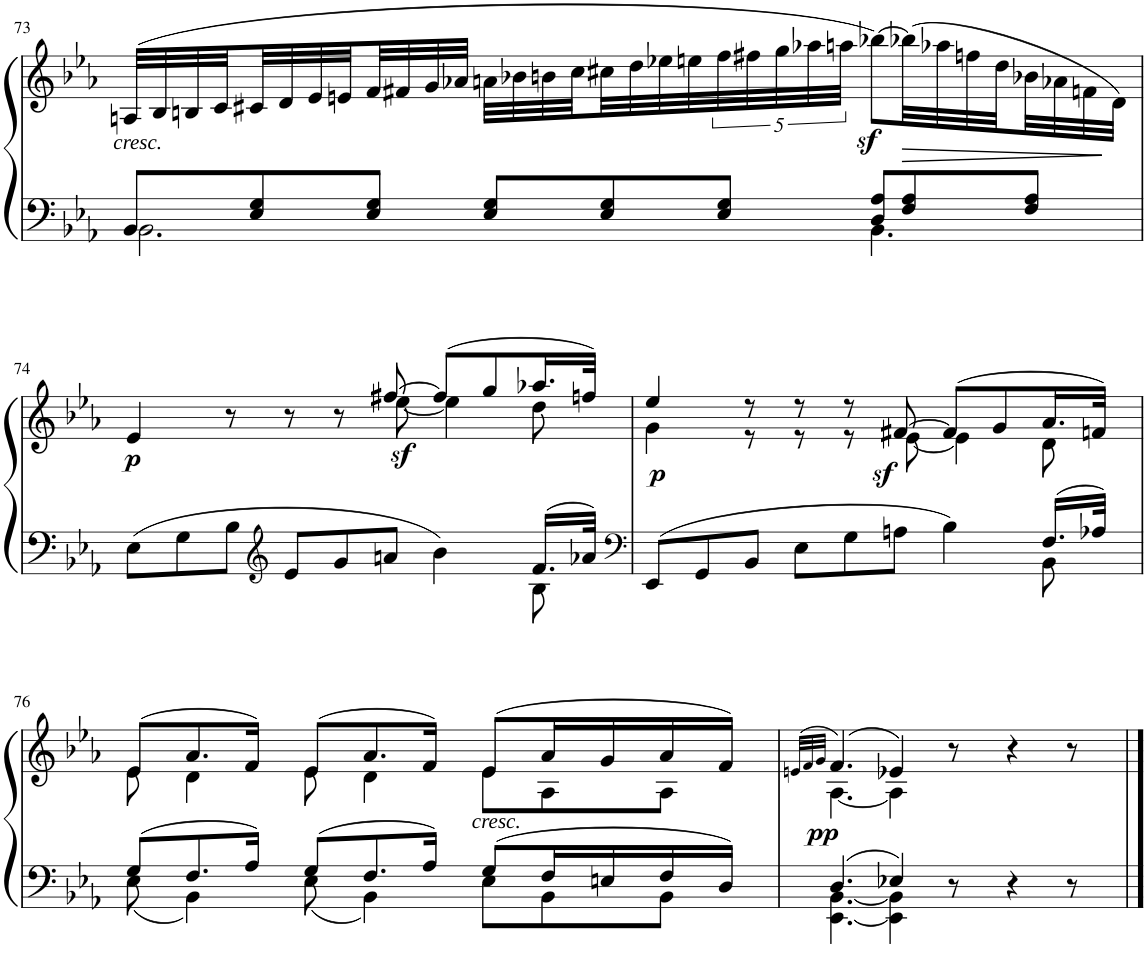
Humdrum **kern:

**kern	**kern	**dynam
*part1	*part1	*part1
*staff2	*staff1	*staff1/2
*I"Piano	*	*
*I'Pno	*	*
!!LO:PB:g=z
*clefF4	*clefG2	*
*k[b-e-a-]	*k[b-e-a-]	*
*M9/8	*M9/8	*
=73	=73	=73
*^	*	*
!	!	!	!LO:DY:b
8BB-/L	2.BB-\	(32An/LLL	other-dynamics
.	.	32B-/	.
.	.	32Bn/	.
.	.	32c/	.
8E-/ 8G/	.	32c#X/	.
.	.	32d/	.
.	.	32e-/	.
.	.	32en/	.
8E-/ 8G/J	.	32f/	.
.	.	32f#X/	.
.	.	32g/	.
.	.	32a-X/JJJ	.
8E-/ 8G/L	.	32an\LLL	.
.	.	32b-X\	.
.	.	32bn\	.
.	.	32cc\	.
8E-/ 8G/	.	32cc#X\	.
.	.	32dd\	.
.	.	32ee-X\	.
.	.	32een\	.
8E-/ 8G/J	.	40ff\	.
.	.	40ff#X\	.
.	.	40gg\	.
.	.	40aa-X\	.
.	.	40aan\JJJ	.
8D/ 8A-/L	4.BB-\	[8bb-Xz<\L)	.
!	!	!	!LO:HP:b
8F/ 8A-/	.	(32bb-X\LL]	>
.	.	32aa-X\	.
.	.	32ffn\	.
.	.	32dd\	.
8F/ 8A-/J	.	32b-X\	.
.	.	32a-X\	.
.	.	32fn\	.
.	.	32d\JJJ)	]
!!LO:LB:g=z
=74	=74	=74	=74
*	*	*^	*
!	!	!	!	!LO:DY:b
8E-\L	1ryy	4e-/	8ryy	p
*	*	*v	*v	*
8G\	.	.	.
8B-\J	.	8r	.
*clefG2	*	*	*
8e-/L	.	8r	.
8g/	.	8r	.
*	*	*^	*
!	!	!	!	!LO:DY:b
8an/J	.	[8ff#X/	[8ee-\	sf
4b-\	.	(8ff#/L]	4ee-\]	.
.	.	8gg/	.	.
16.f/LL	8B-\	16.aa-X/L	8dd\	.
32a-X/JJk	.	32ffn/JJk)	.	.
=75	=75	=75	=75	=75
*clefF4	*	*	*	*
!	!	!	!	!LO:DY:b
8EE-/L	1ryy	4ee-/	4g\	p
8GG/	.	.	.	.
8BB-/J	.	8r	8r	.
8E-\L	.	8r	8r	.
8G\	.	8r	8r	.
!	!	!	!	!LO:DY:b
8An\J	.	[8f#X/	[8e-\	sf
4B-\	.	(8f#/L]	4e-\]	.
.	.	8g/	.	.
16.F/LL	8BB-\	16.a-/L	8d\	.
32A-X/JJk	.	32fn/JJk)	.	.
!!LO:LB:g=z	!!
=76	=76	=76	=76	=76
8G/L	8E-\	(8e-/L	8e-\	.
8.F/	4BB-\	8.a-/	4d\	.
16A-/Jk	.	16f/Jk)	.	.
8G/L	8E-\	(8e-/L	8e-\	.
8.F/	4BB-\	8.a-/	4d\	.
16A-/Jk	.	16f/Jk)	.	.
!	!	!	!	!LO:DY:b
8G/L	8E-\L	(8e-/L	8e-\L	other-dynamics
16F/L	8BB-\	16a-/L	8A-\	.
16En/	.	16g/	.	.
16F/	8BB-\J	16a-/	8A-\J	.
16D/JJ	.	16f/JJ)	.	.
=77	=77	=77	=77	=77
.	.	(32qen/LLL	.	.
.	.	32qf/	.	.
.	.	32qg/JJJ	.	.
!	!	!	!	!LO:DY:b
4.D/	[4.EE-\ [4.BB-\	(4.f/)	[4.A-\	pp
4E-X/	4EE-\] 4BB-\]	4e-X/)	4A-\]	.
8r	2ryy	8r	2ryy	.
4r	.	4r	.	.
8r	.	8r	.	.
*v	*v	*	*	*
*	*v	*v	*
==	==	==
*-	*-	*-
